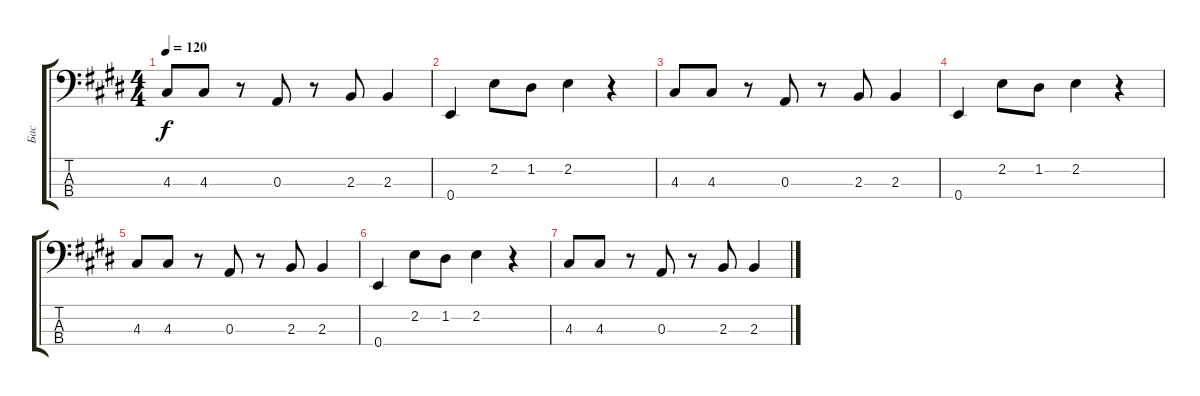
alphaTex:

\track ("Бас" "Бас") {instrument electricbasspick}
\staff {score tabs}
\tuning (G2 D2 A1 E1) {hide}
\ts (4 4)
\tempo 120
\clef f4
\ks e
4.3.8{dy f} 4.3.8 r.8 0.3.8 r.8 2.3.8 2.3.4 |
0.4.4 2.2.8 1.2.8 2.2.4 r.4 |
4.3.8 4.3.8 r.8 0.3.8 r.8 2.3.8 2.3.4 |
0.4.4 2.2.8 1.2.8 2.2.4 r.4 |
4.3.8 4.3.8 r.8 0.3.8 r.8 2.3.8 2.3.4 |
0.4.4 2.2.8 1.2.8 2.2.4 r.4 |
4.3.8 4.3.8 r.8 0.3.8 r.8 2.3.8 2.3.4
